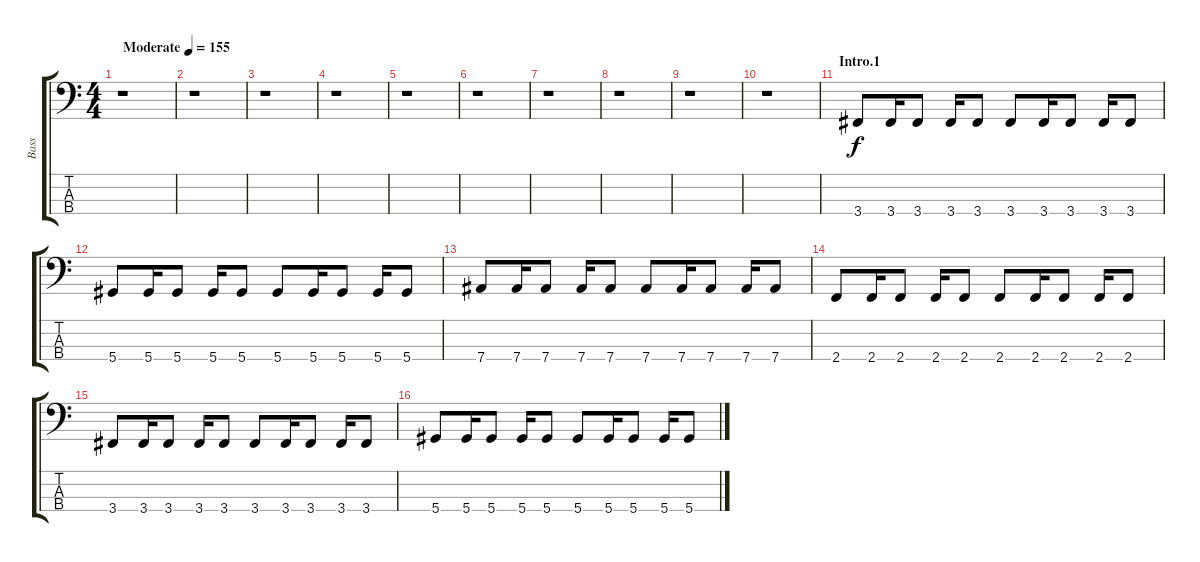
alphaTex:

\track ("Bass" "Bass") {instrument electricbasspick}
\staff {score tabs}
\tuning (Gb2 Db2 Ab1 Eb1) {hide}
\ts (4 4)
\tempo (155 "Moderate")
\clef f4
\ks c
r.1{dy f instrument electricbasspick} |
r.1 |
r.1 |
r.1 |
r.1 |
r.1 |
r.1 |
r.1 |
r.1 |
r.1 |
\section ("" "Intro.1")
3.4.8 3.4.16 3.4.8 3.4.16 3.4.8 3.4.8 3.4.16 3.4.8 3.4.16 3.4.8 |
5.4.8 5.4.16 5.4.8 5.4.16 5.4.8 5.4.8 5.4.16 5.4.8 5.4.16 5.4.8 |
7.4.8 7.4.16 7.4.8 7.4.16 7.4.8 7.4.8 7.4.16 7.4.8 7.4.16 7.4.8 |
2.4.8 2.4.16 2.4.8 2.4.16 2.4.8 2.4.8 2.4.16 2.4.8 2.4.16 2.4.8 |
3.4.8 3.4.16 3.4.8 3.4.16 3.4.8 3.4.8 3.4.16 3.4.8 3.4.16 3.4.8 |
5.4.8 5.4.16 5.4.8 5.4.16 5.4.8 5.4.8 5.4.16 5.4.8 5.4.16 5.4.8
